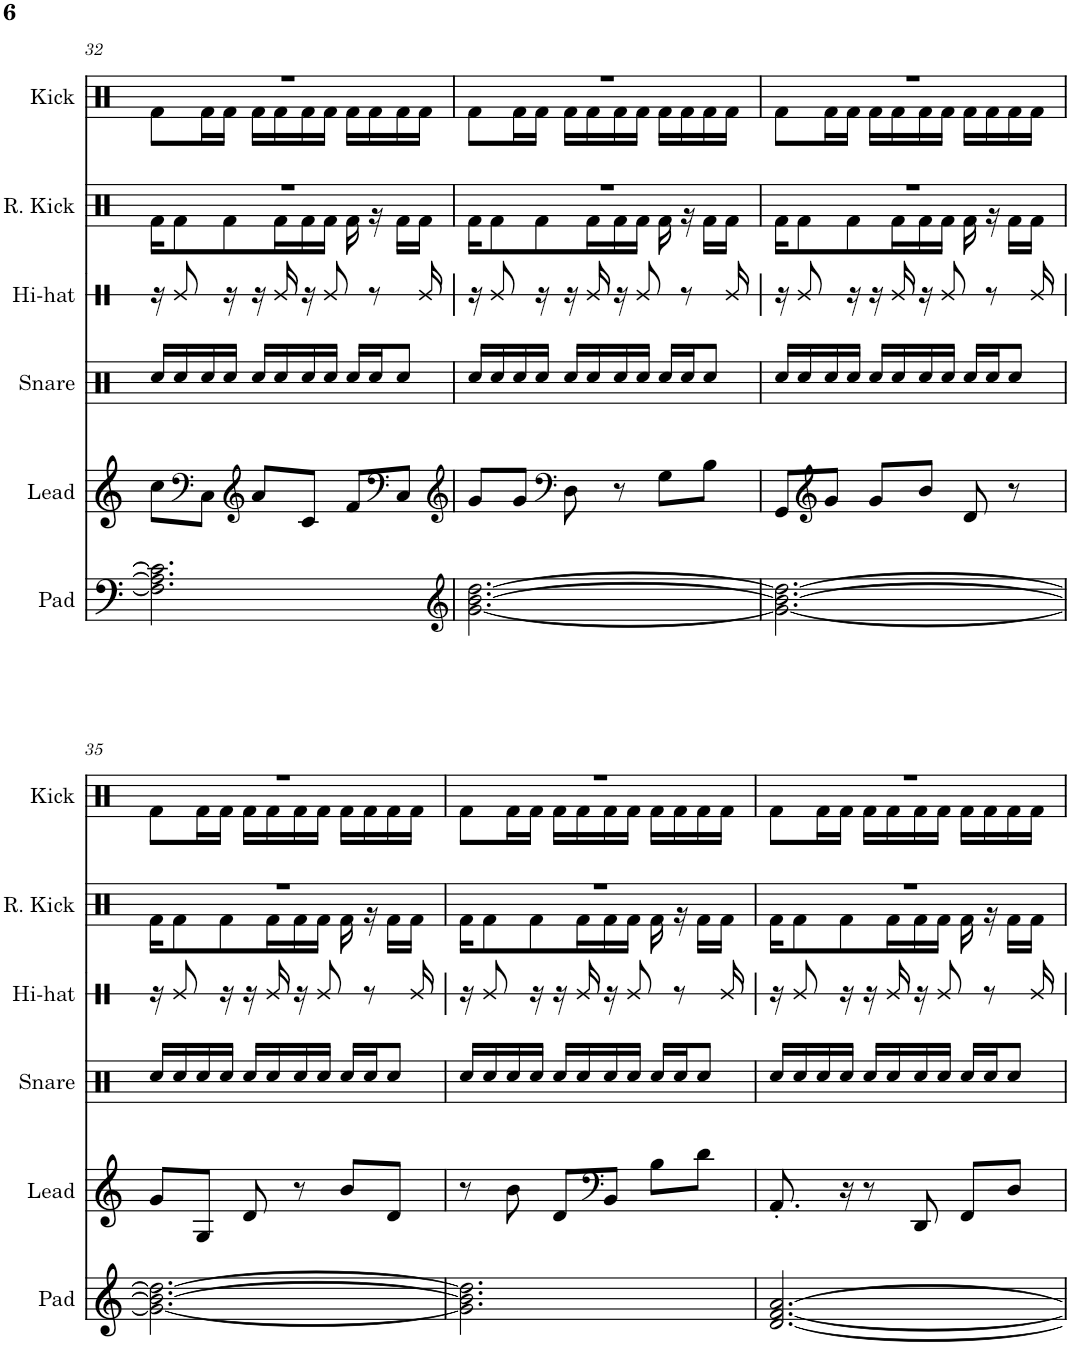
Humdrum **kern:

**kern	**kern	**kern	**kern	**kern	**kern
*part6	*part5	*part4	*part3	*part2	*part1
*staff6	*staff5	*staff4	*staff3	*staff2	*staff1
*I"Pad	*I"Lead	*I"Snare	*I"Hi-hat	*I"Reverb Kick	*I"Kick
*I'Pad	*I'Lead	*I'Snare	*I'Hi-hat	*I'R. Kick	*I'Kick
!!LO:PB:g=z
*clefF4	*clefG2	*clefX	*clefX	*clefX	*clefX
*k[]	*k[]	*k[]	*k[]	*k[]	*k[]
*M3/4	*M3/4	*M3/4	*M3/4	*M3/4	*M3/4
=32	=32	=32	=32	=32	=32
*	*	*	*	*^	*^
2.F\] 2.A\] 2.c\]	8cc\L	16Rcc/LL	16r	2.r	16Rf\KL	2.r	8Rf\L
.	.	16Rcc/	8Re/	.	8Rf\	.	.
*	*clefF4	*	*	*	*	*	*
.	8C\J	16Rcc/	.	.	.	.	16Rf\L
.	.	16Rcc/JJ	16r	.	8Rf\	.	16Rf\JJ
*	*clefG2	*	*	*	*	*	*
.	8a/L	16Rcc/LL	16r	.	.	.	16Rf\LL
.	.	16Rcc/	16Re/	.	16Rf\L	.	16Rf\
.	8c/J	16Rcc/	16r	.	16Rf\	.	16Rf\
.	.	16Rcc/JJ	8Re/	.	16Rf\JJ	.	16Rf\JJ
.	8f/L	16Rcc/LL	.	.	16Rf\	.	16Rf\LL
.	.	16Rcc/J	8r	.	16r	.	16Rf\
*	*clefF4	*	*	*	*	*	*
.	8C/J	8Rcc/J	.	.	16Rf\LL	.	16Rf\
.	.	.	16Re/	.	16Rf\JJ	.	16Rf\JJ
=33	=33	=33	=33	=33	=33	=33	=33
*clefG2	*clefG2	*	*	*	*	*	*
[2.g\ [2.b\ [2.dd\	8g/L	16Rcc/LL	16r	2.r	16Rf\KL	2.r	8Rf\L
.	.	16Rcc/	8Re/	.	8Rf\	.	.
.	8g/J	16Rcc/	.	.	.	.	16Rf\L
.	.	16Rcc/JJ	16r	.	8Rf\	.	16Rf\JJ
*	*clefF4	*	*	*	*	*	*
.	8D\	16Rcc/LL	16r	.	.	.	16Rf\LL
.	.	16Rcc/	16Re/	.	16Rf\L	.	16Rf\
.	8r	16Rcc/	16r	.	16Rf\	.	16Rf\
.	.	16Rcc/JJ	8Re/	.	16Rf\JJ	.	16Rf\JJ
.	8G\L	16Rcc/LL	.	.	16Rf\	.	16Rf\LL
.	.	16Rcc/J	8r	.	16r	.	16Rf\
.	8B\J	8Rcc/J	.	.	16Rf\LL	.	16Rf\
.	.	.	16Re/	.	16Rf\JJ	.	16Rf\JJ
=34	=34	=34	=34	=34	=34	=34	=34
2.g\_ 2.b\_ 2.dd\_	8GG/L	16Rcc/LL	16r	2.r	16Rf\KL	2.r	8Rf\L
.	.	16Rcc/	8Re/	.	8Rf\	.	.
*	*clefG2	*	*	*	*	*	*
.	8g/J	16Rcc/	.	.	.	.	16Rf\L
.	.	16Rcc/JJ	16r	.	8Rf\	.	16Rf\JJ
.	8g/L	16Rcc/LL	16r	.	.	.	16Rf\LL
.	.	16Rcc/	16Re/	.	16Rf\L	.	16Rf\
.	8b/J	16Rcc/	16r	.	16Rf\	.	16Rf\
.	.	16Rcc/JJ	8Re/	.	16Rf\JJ	.	16Rf\JJ
.	8d/	16Rcc/LL	.	.	16Rf\	.	16Rf\LL
.	.	16Rcc/J	8r	.	16r	.	16Rf\
.	8r	8Rcc/J	.	.	16Rf\LL	.	16Rf\
.	.	.	16Re/	.	16Rf\JJ	.	16Rf\JJ
!!LO:LB:g=z	!!
=35	=35	=35	=35	=35	=35	=35	=35
2.g\_ 2.b\_ 2.dd\_	8g/L	16Rcc/LL	16r	2.r	16Rf\KL	2.r	8Rf\L
.	.	16Rcc/	8Re/	.	8Rf\	.	.
.	8G/J	16Rcc/	.	.	.	.	16Rf\L
.	.	16Rcc/JJ	16r	.	8Rf\	.	16Rf\JJ
.	8d/	16Rcc/LL	16r	.	.	.	16Rf\LL
.	.	16Rcc/	16Re/	.	16Rf\L	.	16Rf\
.	8r	16Rcc/	16r	.	16Rf\	.	16Rf\
.	.	16Rcc/JJ	8Re/	.	16Rf\JJ	.	16Rf\JJ
.	8b/L	16Rcc/LL	.	.	16Rf\	.	16Rf\LL
.	.	16Rcc/J	8r	.	16r	.	16Rf\
.	8d/J	8Rcc/J	.	.	16Rf\LL	.	16Rf\
.	.	.	16Re/	.	16Rf\JJ	.	16Rf\JJ
=36	=36	=36	=36	=36	=36	=36	=36
2.g\] 2.b\] 2.dd\]	8r	16Rcc/LL	16r	2.r	16Rf\KL	2.r	8Rf\L
.	.	16Rcc/	8Re/	.	8Rf\	.	.
.	8b\	16Rcc/	.	.	.	.	16Rf\L
.	.	16Rcc/JJ	16r	.	8Rf\	.	16Rf\JJ
.	8d/L	16Rcc/LL	16r	.	.	.	16Rf\LL
.	.	16Rcc/	16Re/	.	16Rf\L	.	16Rf\
*	*clefF4	*	*	*	*	*	*
.	8BB/J	16Rcc/	16r	.	16Rf\	.	16Rf\
.	.	16Rcc/JJ	8Re/	.	16Rf\JJ	.	16Rf\JJ
.	8B\L	16Rcc/LL	.	.	16Rf\	.	16Rf\LL
.	.	16Rcc/J	8r	.	16r	.	16Rf\
.	8d\J	8Rcc/J	.	.	16Rf\LL	.	16Rf\
.	.	.	16Re/	.	16Rf\JJ	.	16Rf\JJ
=37	=37	=37	=37	=37	=37	=37	=37
[2.d/ [2.f/ [2.a/	8.AA'/	16Rcc/LL	16r	2.r	16Rf\KL	2.r	8Rf\L
.	.	16Rcc/	8Re/	.	8Rf\	.	.
.	.	16Rcc/	.	.	.	.	16Rf\L
.	16r	16Rcc/JJ	16r	.	8Rf\	.	16Rf\JJ
.	8r	16Rcc/LL	16r	.	.	.	16Rf\LL
.	.	16Rcc/	16Re/	.	16Rf\L	.	16Rf\
.	8DD/	16Rcc/	16r	.	16Rf\	.	16Rf\
.	.	16Rcc/JJ	8Re/	.	16Rf\JJ	.	16Rf\JJ
.	8FF/L	16Rcc/LL	.	.	16Rf\	.	16Rf\LL
.	.	16Rcc/J	8r	.	16r	.	16Rf\
.	8D/J	8Rcc/J	.	.	16Rf\LL	.	16Rf\
.	.	.	16Re/	.	16Rf\JJ	.	16Rf\JJ
*	*	*	*	*v	*v	*	*
*	*	*	*	*	*v	*v
=	=	=	=	=	=
*-	*-	*-	*-	*-	*-
